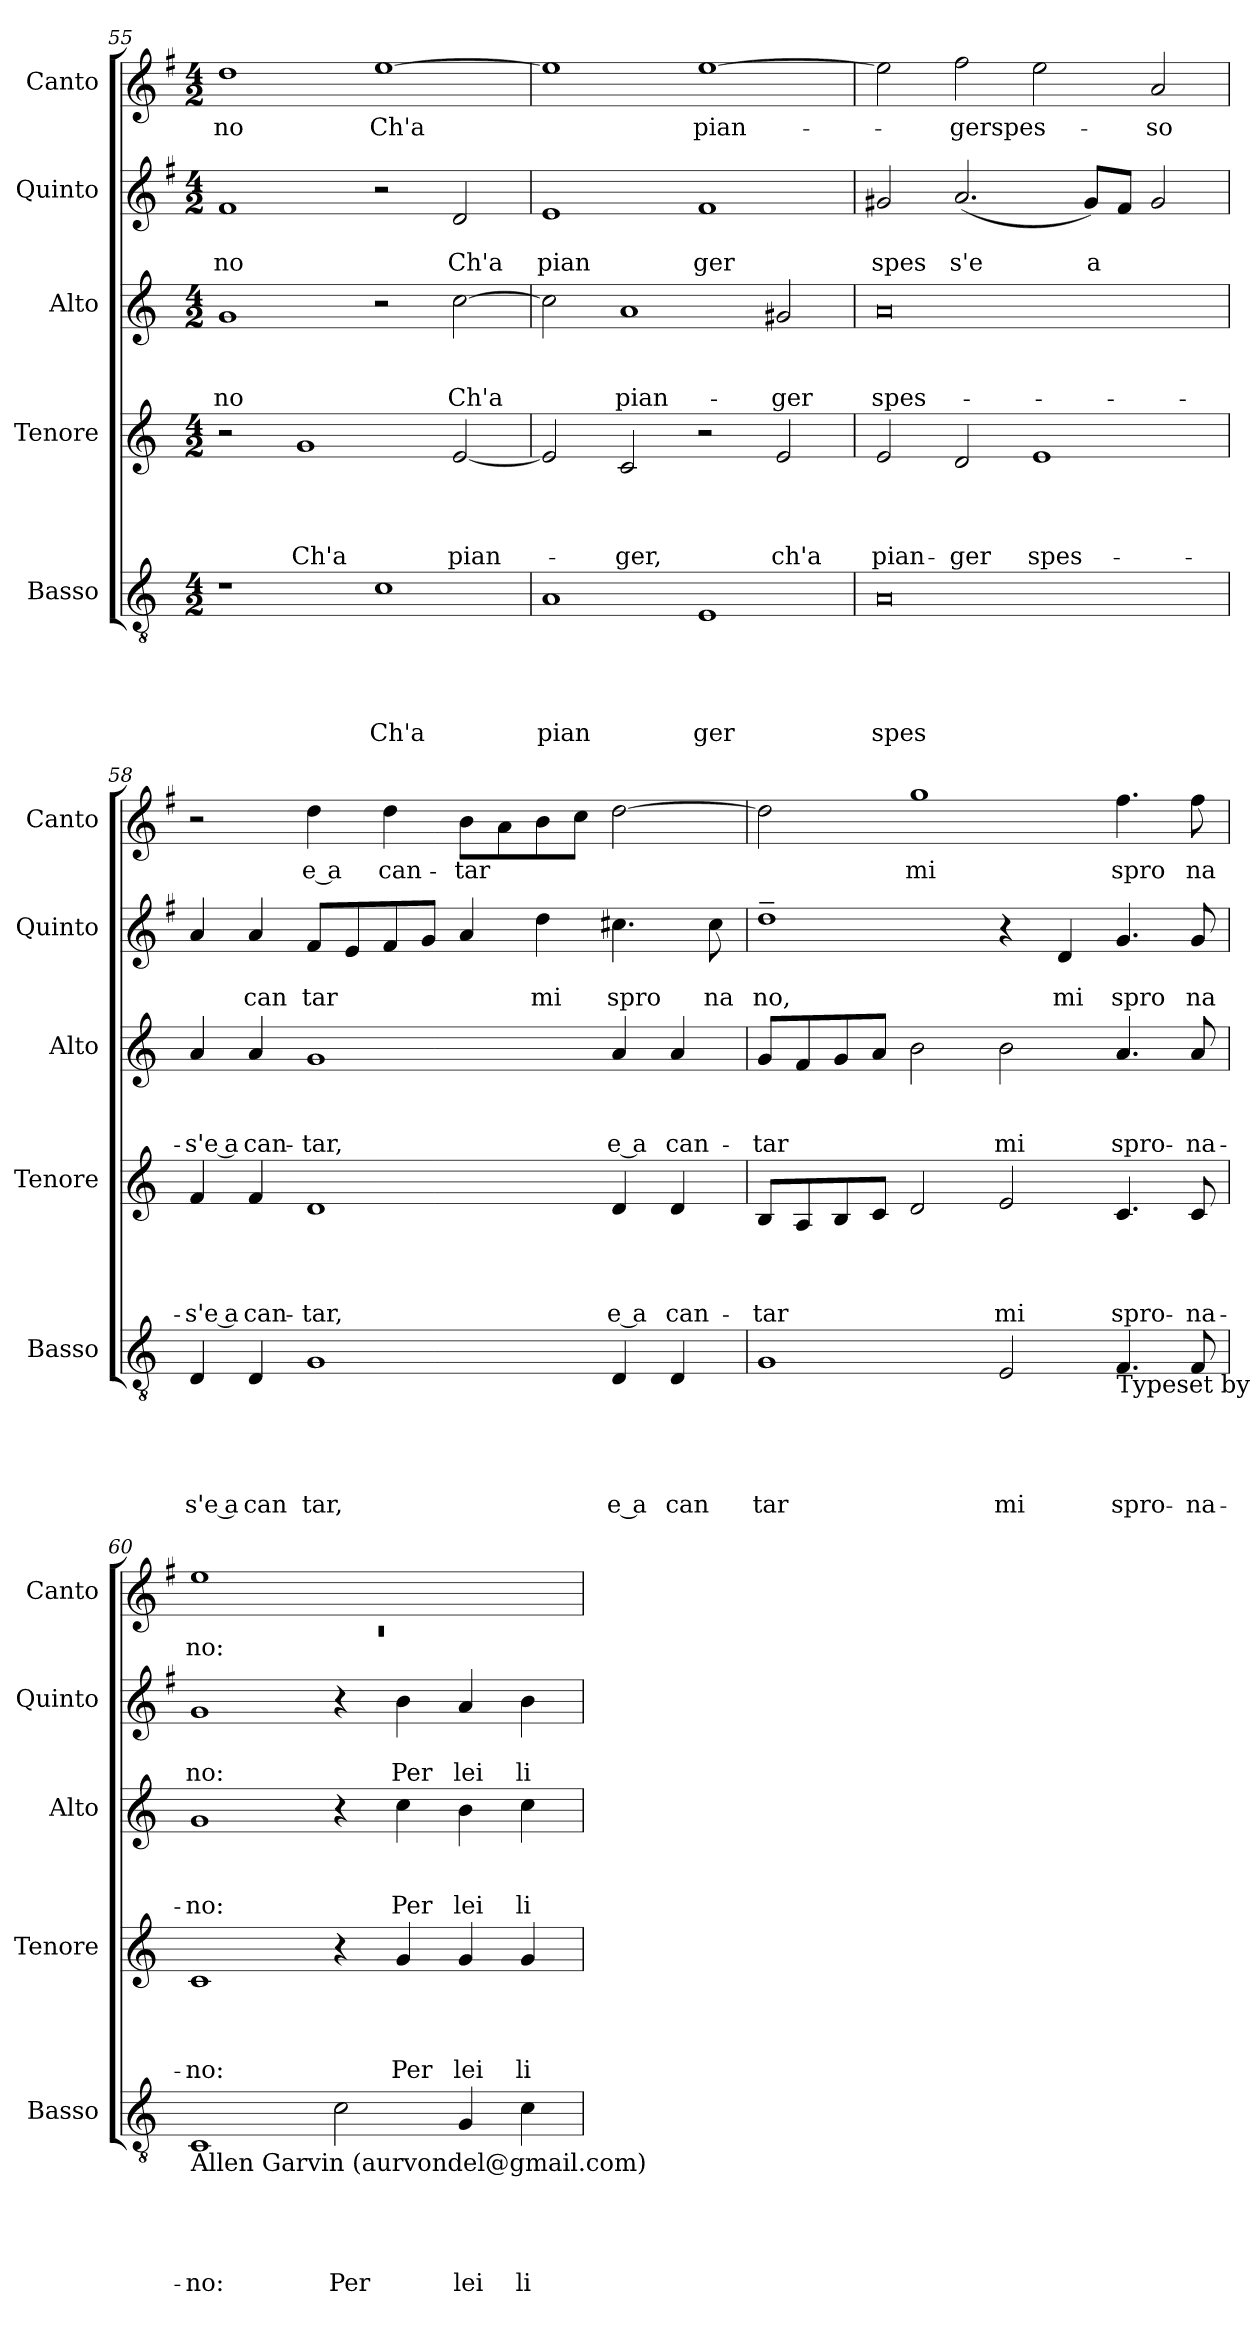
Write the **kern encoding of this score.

**kern	**text	**text	**text	**text	**text	**kern	**text	**text	**text	**text	**kern	**text	**text	**text	**kern	**text	**text	**kern	**text
*part5	*part5	*part5	*part5	*part5	*part5	*part4	*part4	*part4	*part4	*part4	*part3	*part3	*part3	*part3	*part2	*part2	*part2	*part1	*part1
*staff5	*staff5	*staff5	*staff5	*staff5	*staff5	*staff4	*staff4	*staff4	*staff4	*staff4	*staff3	*staff3	*staff3	*staff3	*staff2	*staff2	*staff2	*staff1	*staff1
*I"Basso	*	*	*	*	*	*I"Tenore	*	*	*	*	*I"Alto	*	*	*	*I"Quinto	*	*	*I"Canto	*
*I'Basso	*	*	*	*	*	*I'Tenore	*	*	*	*	*I'Alto	*	*	*	*I'Quinto	*	*	*I'Canto	*
*clefGv2	*	*	*	*	*	*clefG2	*	*	*	*	*clefG2	*	*	*	*clefG2	*	*	*clefG2	*
*	*	*	*	*	*	*	*	*	*	*	*	*	*	*	*ITrd-3c-5	*	*	*ITrd-3c-5	*
*k[]	*	*	*	*	*	*k[]	*	*	*	*	*k[]	*	*	*	*k[]	*	*	*k[]	*
*C:	*	*	*	*	*	*C:	*	*	*	*	*C:	*	*	*	*C:	*	*	*C:	*
*M4/2	*	*	*	*	*	*M4/2	*	*	*	*	*M4/2	*	*	*	*M4/2	*	*	*M4/2	*
=55	=55	=55	=55	=55	=55	=55	=55	=55	=55	=55	=55	=55	=55	=55	=55	=55	=55	=55	=55
!	!	!	!	!	!	!	!	!	!	!	!	!	!	!LO:LY:b	!	!	!LO:LY:b	!	!LO:LY:b
1r	.	.	.	.	.	2r	.	.	.	.	1g	.	.	-no	1b	.	no	1gg	-no
!	!	!	!	!	!	!	!	!	!	!LO:LY:b	!	!	!	!	!	!	!	!	!
.	.	.	.	.	.	1g	.	.	.	Ch'a	.	.	.	.	.	.	.	.	.
!	!	!	!	!	!LO:LY:b	!	!	!	!	!	!	!	!	!	!	!	!	!	!LO:LY:b
1c	.	.	.	.	Ch'a	.	.	.	.	.	2r	.	.	.	2r	.	.	[>1aa	Ch'a
!	!	!	!	!	!	!	!	!	!	!LO:LY:b	!	!	!	!LO:LY:b	!	!	!LO:LY:b	!	!
.	.	.	.	.	.	[<2e/	.	.	.	pian-	[>2cc\	.	.	Ch'a	2g/	.	Ch'a	.	.
=56	=56	=56	=56	=56	=56	=56	=56	=56	=56	=56	=56	=56	=56	=56	=56	=56	=56	=56	=56
!	!	!	!	!	!LO:LY:b	!	!	!	!	!	!	!	!	!	!	!	!LO:LY:b	!	!
1A	.	.	.	.	pian	2e/]	.	.	.	.	2cc\]	.	.	.	1a	.	pian	1aa]	.
!	!	!	!	!	!	!	!	!	!	!LO:LY:b	!	!	!	!LO:LY:b	!	!	!	!	!
.	.	.	.	.	.	2c/	.	.	.	-ger,	1a	.	.	pian-	.	.	.	.	.
!	!	!	!	!	!LO:LY:b	!	!	!	!	!	!	!	!	!	!	!	!LO:LY:b	!	!LO:LY:b
1E	.	.	.	.	ger	2r	.	.	.	.	.	.	.	.	1b	.	ger	[>1aa	pian-
!	!	!	!	!	!	!	!	!	!	!LO:LY:b	!	!	!	!LO:LY:b	!	!	!	!	!
.	.	.	.	.	.	2e/	.	.	.	ch'a	2g#X/	.	.	-ger	.	.	.	.	.
=57	=57	=57	=57	=57	=57	=57	=57	=57	=57	=57	=57	=57	=57	=57	=57	=57	=57	=57	=57
!	!	!	!	!	!LO:LY:b	!	!	!	!	!LO:LY:b	!	!	!	!LO:LY:b	!	!	!LO:LY:b	!	!
0A	.	.	.	.	spes	2e/	.	.	.	pian-	0a	.	.	spes-	2cc#X/	.	spes	2aa\]	.
!	!	!	!	!	!	!	!	!	!	!LO:LY:b	!	!	!	!	!	!	!LO:LY:b	!	!LO:LY:b
.	.	.	.	.	.	2d/	.	.	.	-ger	.	.	.	.	(<2.dd/	.	s'e	2bb\	-gerspes-
!	!	!	!	!	!	!	!	!	!	!LO:LY:b	!	!	!	!	!	!	!	!	!
.	.	.	.	.	.	1e	.	.	.	spes-	.	.	.	.	.	.	.	2aa\	.
!	!	!	!	!	!	!	!	!	!	!	!	!	!	!	!	!	!LO:LY:b:rj	!	!
.	.	.	.	.	.	.	.	.	.	.	.	.	.	.	8cc#/L)	.	a	.	.
.	.	.	.	.	.	.	.	.	.	.	.	.	.	.	8b/J	.	.	.	.
!	!	!	!	!	!	!	!	!	!	!	!	!	!	!	!	!	!	!	!LO:LY:b
.	.	.	.	.	.	.	.	.	.	.	.	.	.	.	2cc#/	.	.	2dd/	-so
=58	=58	=58	=58	=58	=58	=58	=58	=58	=58	=58	=58	=58	=58	=58	=58	=58	=58	=58	=58
!	!	!	!	!	!LO:LY:b:rj	!	!	!	!	!LO:LY:b:rj	!	!	!	!LO:LY:b:rj	!	!	!	!	!
4D/	.	.	.	.	s'e a	4f/	.	.	.	-s'e a	4a/	.	.	-s'e a	4dd/	.	.	2r	.
!	!	!	!	!	!LO:LY:b	!	!	!	!	!LO:LY:b	!	!	!	!LO:LY:b	!	!	!LO:LY:b	!	!
4D/	.	.	.	.	can	4f/	.	.	.	can-	4a/	.	.	can-	4dd/	.	can	.	.
!	!	!	!	!	!LO:LY:b	!	!	!	!	!LO:LY:b	!	!	!	!LO:LY:b	!	!	!LO:LY:b	!	!LO:LY:b:rj
1G	.	.	.	.	tar,	1d	.	.	.	-tar,	1g	.	.	-tar,	8b/L	.	tar	4gg\	e a
.	.	.	.	.	.	.	.	.	.	.	.	.	.	.	8a/	.	.	.	.
!	!	!	!	!	!	!	!	!	!	!	!	!	!	!	!	!	!	!	!LO:LY:b
.	.	.	.	.	.	.	.	.	.	.	.	.	.	.	8b/	.	.	4gg\	can-
.	.	.	.	.	.	.	.	.	.	.	.	.	.	.	8cc/J	.	.	.	.
!	!	!	!	!	!	!	!	!	!	!	!	!	!	!	!	!	!	!	!LO:LY:b
.	.	.	.	.	.	.	.	.	.	.	.	.	.	.	4dd/	.	.	8ee\L	-tar
.	.	.	.	.	.	.	.	.	.	.	.	.	.	.	.	.	.	8dd\	.
!	!	!	!	!	!	!	!	!	!	!	!	!	!	!	!	!	!LO:LY:b	!	!
.	.	.	.	.	.	.	.	.	.	.	.	.	.	.	4gg\	.	mi	8ee\	.
.	.	.	.	.	.	.	.	.	.	.	.	.	.	.	.	.	.	8ff\J	.
!	!	!	!	!	!LO:LY:b:rj	!	!	!	!	!LO:LY:b:rj	!	!	!	!LO:LY:b:rj	!	!	!LO:LY:b	!	!
(4D/	.	.	.	.	e a	4d/	.	.	.	e a	4a/	.	.	e a	4.ff#X\	.	spro	[<2gg\	.
!	!	!	!	!	!LO:LY:b	!	!	!	!	!LO:LY:b	!	!	!	!LO:LY:b	!	!	!	!	!
4D/	.	.	.	.	can	4d/	.	.	.	can-	4a/	.	.	can-	.	.	.	.	.
!	!	!	!	!	!	!	!	!	!	!	!	!	!	!	!	!	!LO:LY:b	!	!
.	.	.	.	.	.	.	.	.	.	.	.	.	.	.	8ff#\	.	na	.	.
!!LO:LB:g=z
=59	=59	=59	=59	=59	=59	=59	=59	=59	=59	=59	=59	=59	=59	=59	=59	=59	=59	=59	=59
!	!	!	!	!	!LO:LY:b	!	!	!	!	!LO:LY:b	!	!	!	!LO:LY:b	!	!	!LO:LY:b	!	!
1G	.	.	.	.	tar	8B/L	.	.	.	-tar	8g/L	.	.	-tar	1gg~>	.	no,	2gg\]	.
.	.	.	.	.	.	8A/	.	.	.	.	8f/	.	.	.	.	.	.	.	.
.	.	.	.	.	.	8B/	.	.	.	.	8g/	.	.	.	.	.	.	.	.
.	.	.	.	.	.	8c/J	.	.	.	.	8a/J	.	.	.	.	.	.	.	.
!	!	!	!	!	!	!	!	!	!	!	!	!	!	!	!	!	!	!	!LO:LY:b
.	.	.	.	.	.	2d/	.	.	.	.	2b\	.	.	.	.	.	.	1ccc	mi
!	!	!	!	!	!LO:LY:b	!	!	!	!	!LO:LY:b	!	!	!	!LO:LY:b	!	!	!	!	!
2E/	.	.	.	.	mi	2e/	.	.	.	mi	2b\	.	.	mi	4r	.	.	.	.
!	!	!	!	!	!	!	!	!	!	!	!	!	!	!	!	!	!LO:LY:b	!	!
.	.	.	.	.	.	.	.	.	.	.	.	.	.	.	4g/	.	mi	.	.
!LO:TX:b:t=Typeset by	!	!	!	!	!	!	!	!	!	!	!	!	!	!	!	!	!	!	!
!	!	!	!	!	!LO:LY:b	!	!	!	!	!LO:LY:b	!	!	!	!LO:LY:b	!	!	!LO:LY:b	!	!LO:LY:b
4.F/	.	.	.	.	spro-	4.c/	.	.	.	spro-	4.a/	.	.	spro-	4.cc/	.	spro	4.bb\	spro
!	!	!	!	!	!LO:LY:b	!	!	!	!	!LO:LY:b	!	!	!	!LO:LY:b	!	!	!LO:LY:b	!	!LO:LY:b
8F/	.	.	.	.	-na-	8c/	.	.	.	-na-	8a/	.	.	-na-	8cc/	.	na	8bb\	na
=60	=60	=60	=60	=60	=60	=60	=60	=60	=60	=60	=60	=60	=60	=60	=60	=60	=60	=60	=60
*	*	*	*	*	*	*	*	*	*	*	*	*	*	*	*	*	*	*^	*
!LO:TX:b:t=Allen Garvin (aurvondel@gmail.com)	!	!	!	!	!	!	!	!	!	!	!	!	!	!	!	!	!	!	!	!
!	!	!	!	!	!LO:LY:b	!	!	!	!	!LO:LY:b	!	!	!	!LO:LY:b	!	!	!LO:LY:b	!	!LO:N:vis=1	!LO:LY:b
1C	.	.	.	.	-no:	1c	.	.	.	-no:	1g	.	.	-no:	1cc	.	no:	1aa	0rc	no:
!	!	!	!	!	!LO:LY:b	!	!	!	!	!	!	!	!	!	!	!	!	!	!	!
2c\	.	.	.	.	Per	4r	.	.	.	.	4r	.	.	.	4r	.	.	1ryy	.	.
!	!	!	!	!	!	!	!	!	!	!LO:LY:b	!	!	!	!LO:LY:b	!	!	!LO:LY:b	!	!	!
.	.	.	.	.	.	4g/	.	.	.	Per	4cc\	.	.	Per	4ee\	.	Per	.	.	.
!	!	!	!	!	!LO:LY:b	!	!	!	!	!LO:LY:b	!	!	!	!LO:LY:b	!	!	!LO:LY:b	!	!	!
4G/	.	.	.	.	lei	4g/	.	.	.	lei	4b\	.	.	lei	4dd/	.	lei	.	.	.
!	!	!	!	!	!LO:LY:b	!	!	!	!	!LO:LY:b	!	!	!	!LO:LY:b	!	!	!LO:LY:b	!	!	!
4c\	.	.	.	.	li	4g/	.	.	.	li	4cc\	.	.	li	4ee\	.	li	.	.	.
*	*	*	*	*	*	*	*	*	*	*	*	*	*	*	*	*	*	*v	*v	*
=	=	=	=	=	=	=	=	=	=	=	=	=	=	=	=	=	=	=	=
*-	*-	*-	*-	*-	*-	*-	*-	*-	*-	*-	*-	*-	*-	*-	*-	*-	*-	*-	*-
